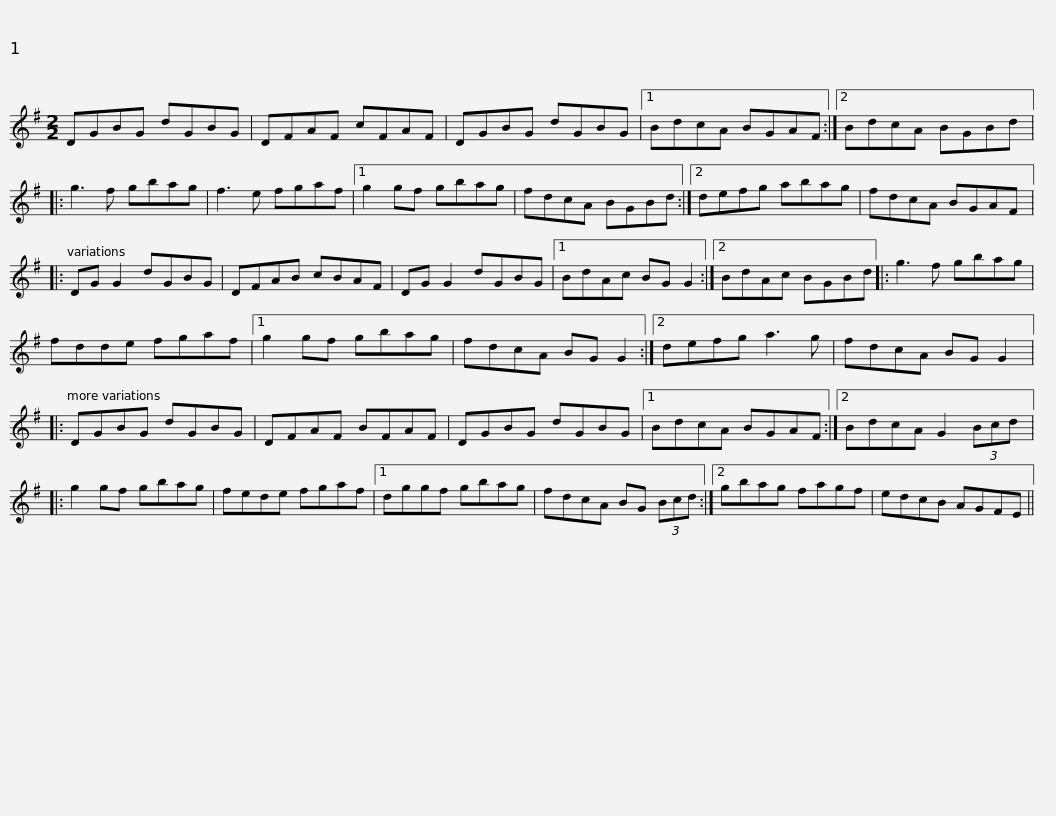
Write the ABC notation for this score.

X:1
L:1/8
M:2/2
I:linebreak $
K:G
V:1 treble
V:1
 DGBG dGBG | DFAF cFAF | DGBG dGBG |1 BdcA BGAF :|2 BdcA BGBd |:$ %5
 g3 f gbag | f3 e fgaf |1 g2 gf gbag | fdcA BGBd :|2 defg abag |$ %10
 fdcA BGAF |: DG G2 dGBG | DFAB cBAF | DG G2 dGBG |1 BdAc BG G2 :|2 %15
 BdAc BGBd |:$ g3 f gbag | fdde fgaf |1 g2 gf gbag | fdcA BG G2 :|2 %20
 defg a3 g | fdcA BG G2 |:$ DGBG dGBG | DFAF BFAF | DGBG dGBG |1 %25
 BdcA BGAF :|2 BdcA G2 (3Bcd |:$ g2 gf gbag | fede fgaf |1 dggf gbag | %30
 fdcA BG (3Bcd :|2 gbag fagf |$ edcB AGFE || %33
